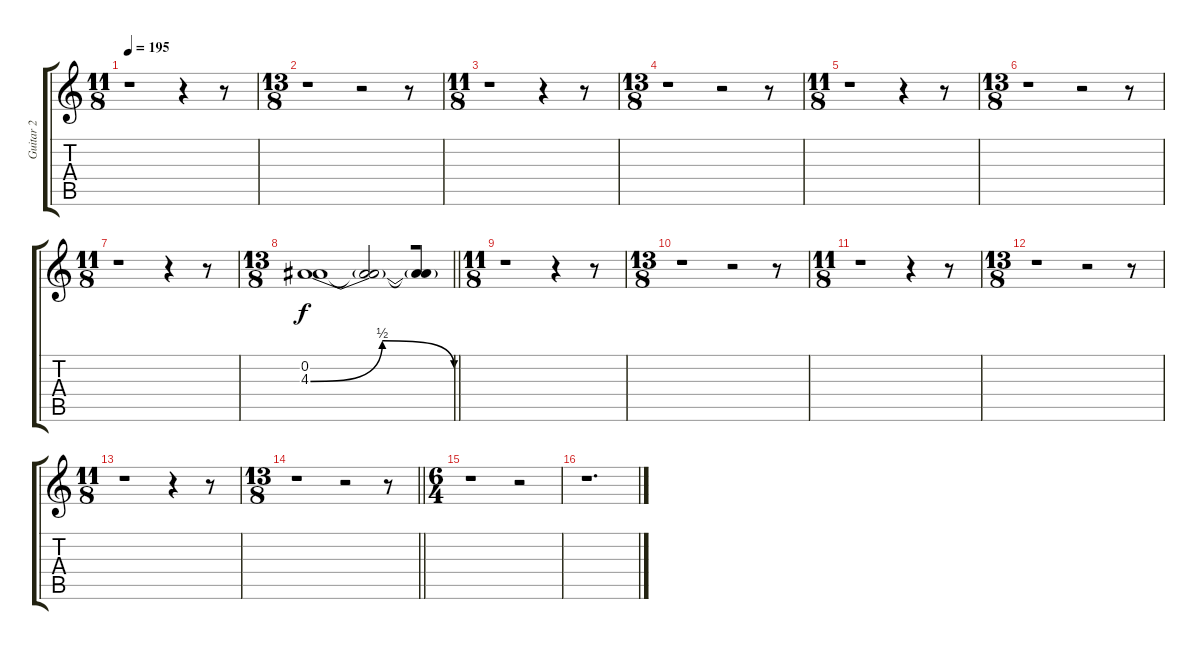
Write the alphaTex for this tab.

\track ("Guitar 2" "Guitar 2") {instrument overdrivenguitar bank 255}
\staff {score tabs}
\tuning (Eb4 Bb3 Gb3 Db3 Ab2 Db2) {hide}
\ts (11 8)
\section ("" "")
\tempo 195
\clef g2
\ks c
r.1{dy f} r.4 r.8 |
\ts (13 8)
r.1{beam merge} r.2 r.8 |
\ts (11 8)
r.1 r.4 r.8 |
\ts (13 8)
r.1{beam merge} r.2 r.8 |
\ts (11 8)
r.1 r.4{beam merge} r.8 |
\ts (13 8)
r.1{beam merge} r.2 r.8 |
\ts (11 8)
r.1 r.4 r.8 |
\ts (13 8)
\barLineRight lightlight
(0.2 4.3{be (bendrelease 0 0 30 2 52 2 60 0)}).1 (0.2{t} 4.3{t}).2{beam merge} (0.2{t} 4.3{t}).8 |
\ts (11 8)
\section ("" "")
r.1{beam merge} r.4 r.8 |
\ts (13 8)
r.1{beam merge} r.2 r.8 |
\ts (11 8)
r.1 r.4 r.8 |
\ts (13 8)
r.1{beam merge} r.2 r.8 |
\ts (11 8)
r.1{beam merge} r.4 r.8 |
\ts (13 8)
\barLineRight lightlight
r.1{beam merge} r.2 r.8 |
\ts (6 4)
\section ("" "")
r.1{beam merge} r.2 |
r.1{d}
